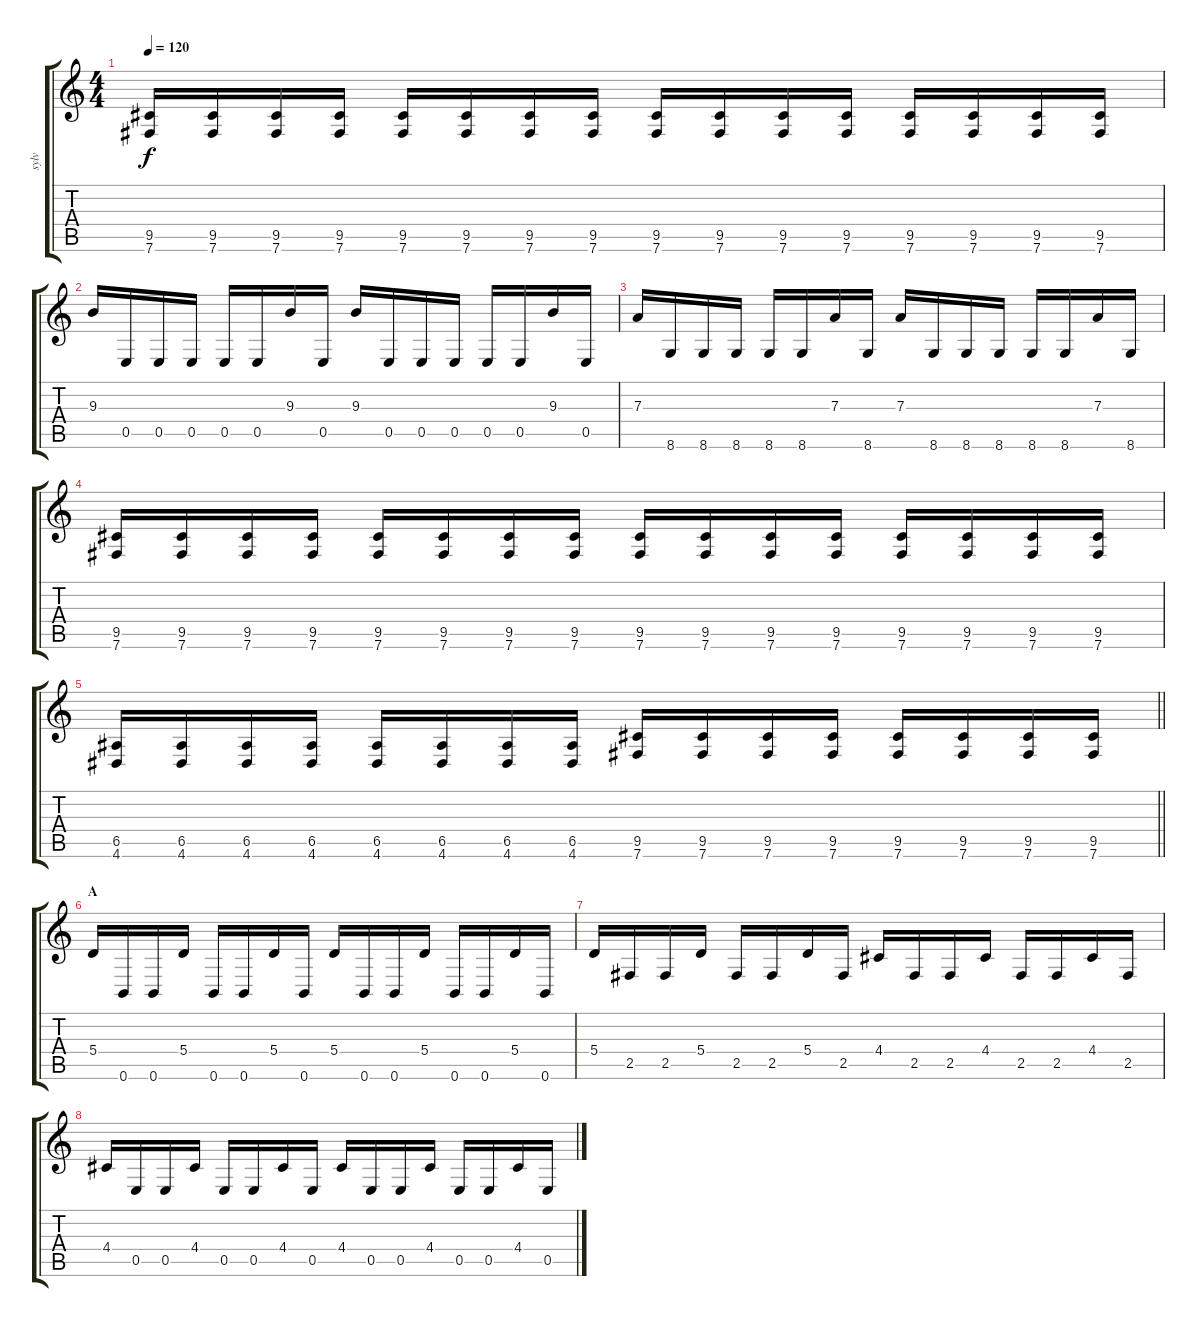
\track ("sylv" "sylv") {instrument distortionguitar}
\staff {score tabs}
\tuning (B3 Gb3 D3 A2 E2 B1) {hide}
\ts (4 4)
\tempo 120
\clef g2
\ks c
(9.5 7.6).16{dy f} (9.5 7.6).16 (9.5 7.6).16 (9.5 7.6).16 (9.5 7.6).16 (9.5 7.6).16 (9.5 7.6).16 (9.5 7.6).16 (9.5 7.6).16 (9.5 7.6).16 (9.5 7.6).16 (9.5 7.6).16 (9.5 7.6).16 (9.5 7.6).16 (9.5 7.6).16 (9.5 7.6).16 |
9.3.16 0.5.16 0.5.16 0.5.16 0.5.16 0.5.16 9.3.16 0.5.16 9.3.16 0.5.16 0.5.16 0.5.16 0.5.16 0.5.16 9.3.16 0.5.16 |
7.3.16 8.6.16 8.6.16 8.6.16 8.6.16 8.6.16 7.3.16 8.6.16 7.3.16 8.6.16 8.6.16 8.6.16 8.6.16 8.6.16 7.3.16 8.6.16 |
(9.5 7.6).16 (9.5 7.6).16 (9.5 7.6).16 (9.5 7.6).16 (9.5 7.6).16 (9.5 7.6).16 (9.5 7.6).16 (9.5 7.6).16 (9.5 7.6).16 (9.5 7.6).16 (9.5 7.6).16 (9.5 7.6).16 (9.5 7.6).16 (9.5 7.6).16 (9.5 7.6).16 (9.5 7.6).16 |
\barLineRight lightlight
(6.5 4.6).16 (6.5 4.6).16 (6.5 4.6).16 (6.5 4.6).16 (6.5 4.6).16 (6.5 4.6).16 (6.5 4.6).16 (6.5 4.6).16 (9.5 7.6).16 (9.5 7.6).16 (9.5 7.6).16 (9.5 7.6).16 (9.5 7.6).16 (9.5 7.6).16 (9.5 7.6).16 (9.5 7.6).16 |
\section ("" "A")
5.4.16 0.6.16 0.6.16 5.4.16 0.6.16 0.6.16 5.4.16 0.6.16 5.4.16 0.6.16 0.6.16 5.4.16 0.6.16 0.6.16 5.4.16 0.6.16 |
5.4.16 2.5.16 2.5.16 5.4.16 2.5.16 2.5.16 5.4.16 2.5.16 4.4.16 2.5.16 2.5.16 4.4.16 2.5.16 2.5.16 4.4.16 2.5.16 |
4.4.16 0.5.16 0.5.16 4.4.16 0.5.16 0.5.16 4.4.16 0.5.16 4.4.16 0.5.16 0.5.16 4.4.16 0.5.16 0.5.16 4.4.16 0.5.16
